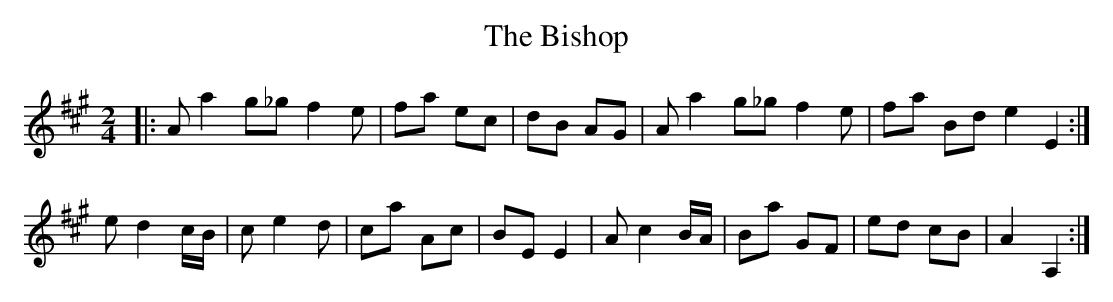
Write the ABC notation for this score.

X:1
T: The Bishop
M: 2/4
L: 1/8
K: Amaj
|:Aa2g_|_gf2e|fa ec|dB AG|Aa2g_|_gf2e|fa Bd^|e2 E2:|
ed2c/B/|ce2d|ca Ac|BE E2|Ac2B/A/|Ba GF|ed cB|A2 A,2:|
